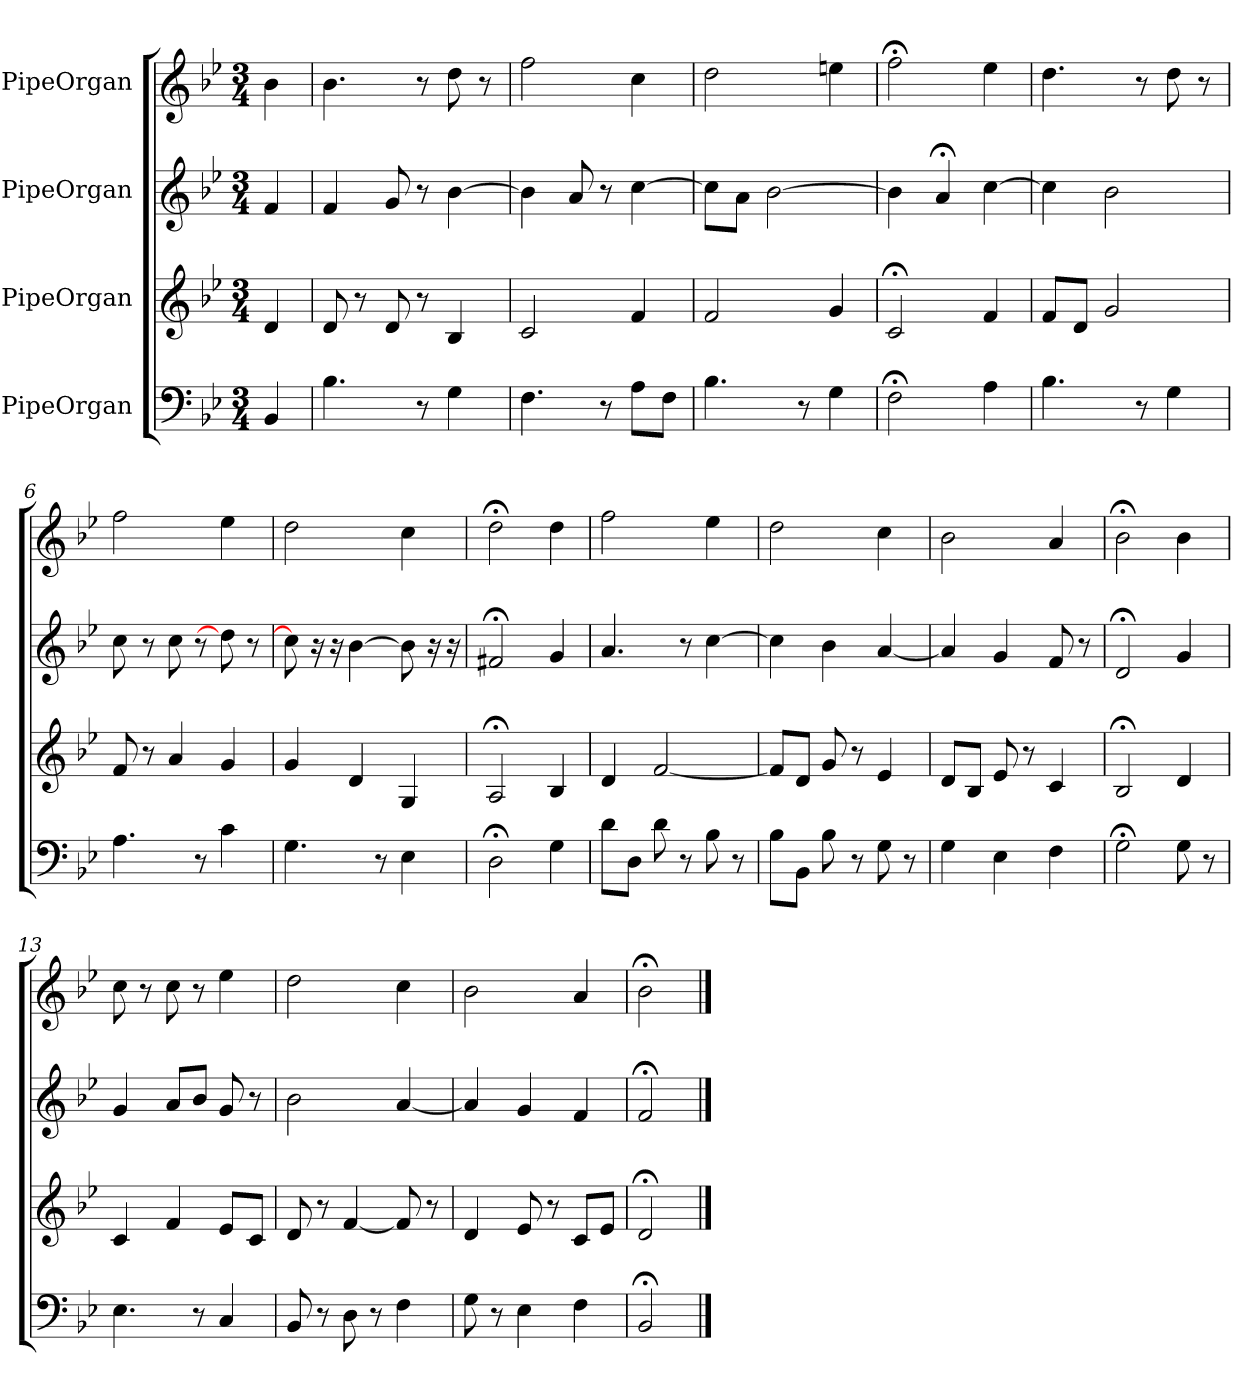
**kern	**kern	**kern	**kern
*part4	*part3	*part2	*part1
*staff4	*staff3	*staff2	*staff1
*I"PipeOrgan	*I"PipeOrgan	*I"PipeOrgan	*I"PipeOrgan
*k[b-e-]	*k[b-e-]	*k[b-e-]	*k[b-e-]
*B-:	*B-:	*B-:	*B-:
*M3/4	*M3/4	*M3/4	*M3/4
*MM60	*MM60	*MM60	*MM60
=	=	=	=
4BB-	4d	4f	4b-
=1	=1	=1	=1
4.B-	8d	4f	4.b-
.	8r	.	.
.	8d	8g	.
8r	8r	8r	8r
4G	4B-	[4b-	8dd
.	.	.	8r
=2	=2	=2	=2
4.F	2c	4b-]	2ff
.	.	8a	.
8r	.	8r	.
8AL	4f	[4cc	4cc
8FJ	.	.	.
=3	=3	=3	=3
4.B-	2f	8ccL]	2dd
.	.	8aJ	.
.	.	[2b-	.
8r	.	.	.
4G	4g	.	4een
=4	=4	=4	=4
2F;<	2c;<	4b-]	2ff;<
.	.	4a;<	.
4A	4f	[4cc	4ee-
=5	=5	=5	=5
4.B-	8fL	4cc]	4.dd
.	8dJ	.	.
.	2g	2b-	.
8r	.	.	8r
4G	.	.	8dd
.	.	.	8r
=6	=6	=6	=6
4.A	8f	8cc	2ff
.	8r	8r	.
.	4a	8cc	.
8r	.	8r	.
4c	4g	8dd]	4ee-
.	.	8r	.
=7	=7	=7	=7
4.G	4g	8cc]	2dd
.	.	16r	.
.	.	16r	.
.	4d	[4b-	.
8r	.	.	.
4E-	4G	8b-]	4cc
.	.	16r	.
.	.	16r	.
=8	=8	=8	=8
2D;<	2A;<	2f#X;<	2dd;<
4G	4B-	4g	4dd
=9	=9	=9	=9
8dL	4d	4.a	2ff
8DJ	.	.	.
8d	[2f	.	.
8r	.	8r	.
8B-	.	[4cc	4ee-
8r	.	.	.
=10	=10	=10	=10
8B-L	8fL]	4cc]	2dd
8BB-J	8dJ	.	.
8B-	8g	4b-	.
8r	8r	.	.
8G	4e-	[4a	4cc
8r	.	.	.
=11	=11	=11	=11
4G	8dL	4a]	2b-
.	8B-J	.	.
4E-	8e-	4g	.
.	8r	.	.
4F	4c	8f	4a
.	.	8r	.
=12	=12	=12	=12
2G;<	2B-;<	2d;<	2b-;<
8G	4d	4g	4b-
8r	.	.	.
=13	=13	=13	=13
4.E-	4c	4g	8cc
.	.	.	8r
.	4f	8aL	8cc
8r	.	8b-J	8r
4C	8e-L	8g	4ee-
.	8cJ	8r	.
=14	=14	=14	=14
8BB-	8d	2b-	2dd
8r	8r	.	.
8D	[4f	.	.
8r	.	.	.
4F	8f]	[4a	4cc
.	8r	.	.
=15	=15	=15	=15
8G	4d	4a]	2b-
8r	.	.	.
4E-	8e-	4g	.
.	8r	.	.
4F	8cL	4f	4a
.	8e-J	.	.
=16	=16	=16	=16
2BB-;<	2d;<	2f;<	2b-;<
==	==	==	==
*-	*-	*-	*-
